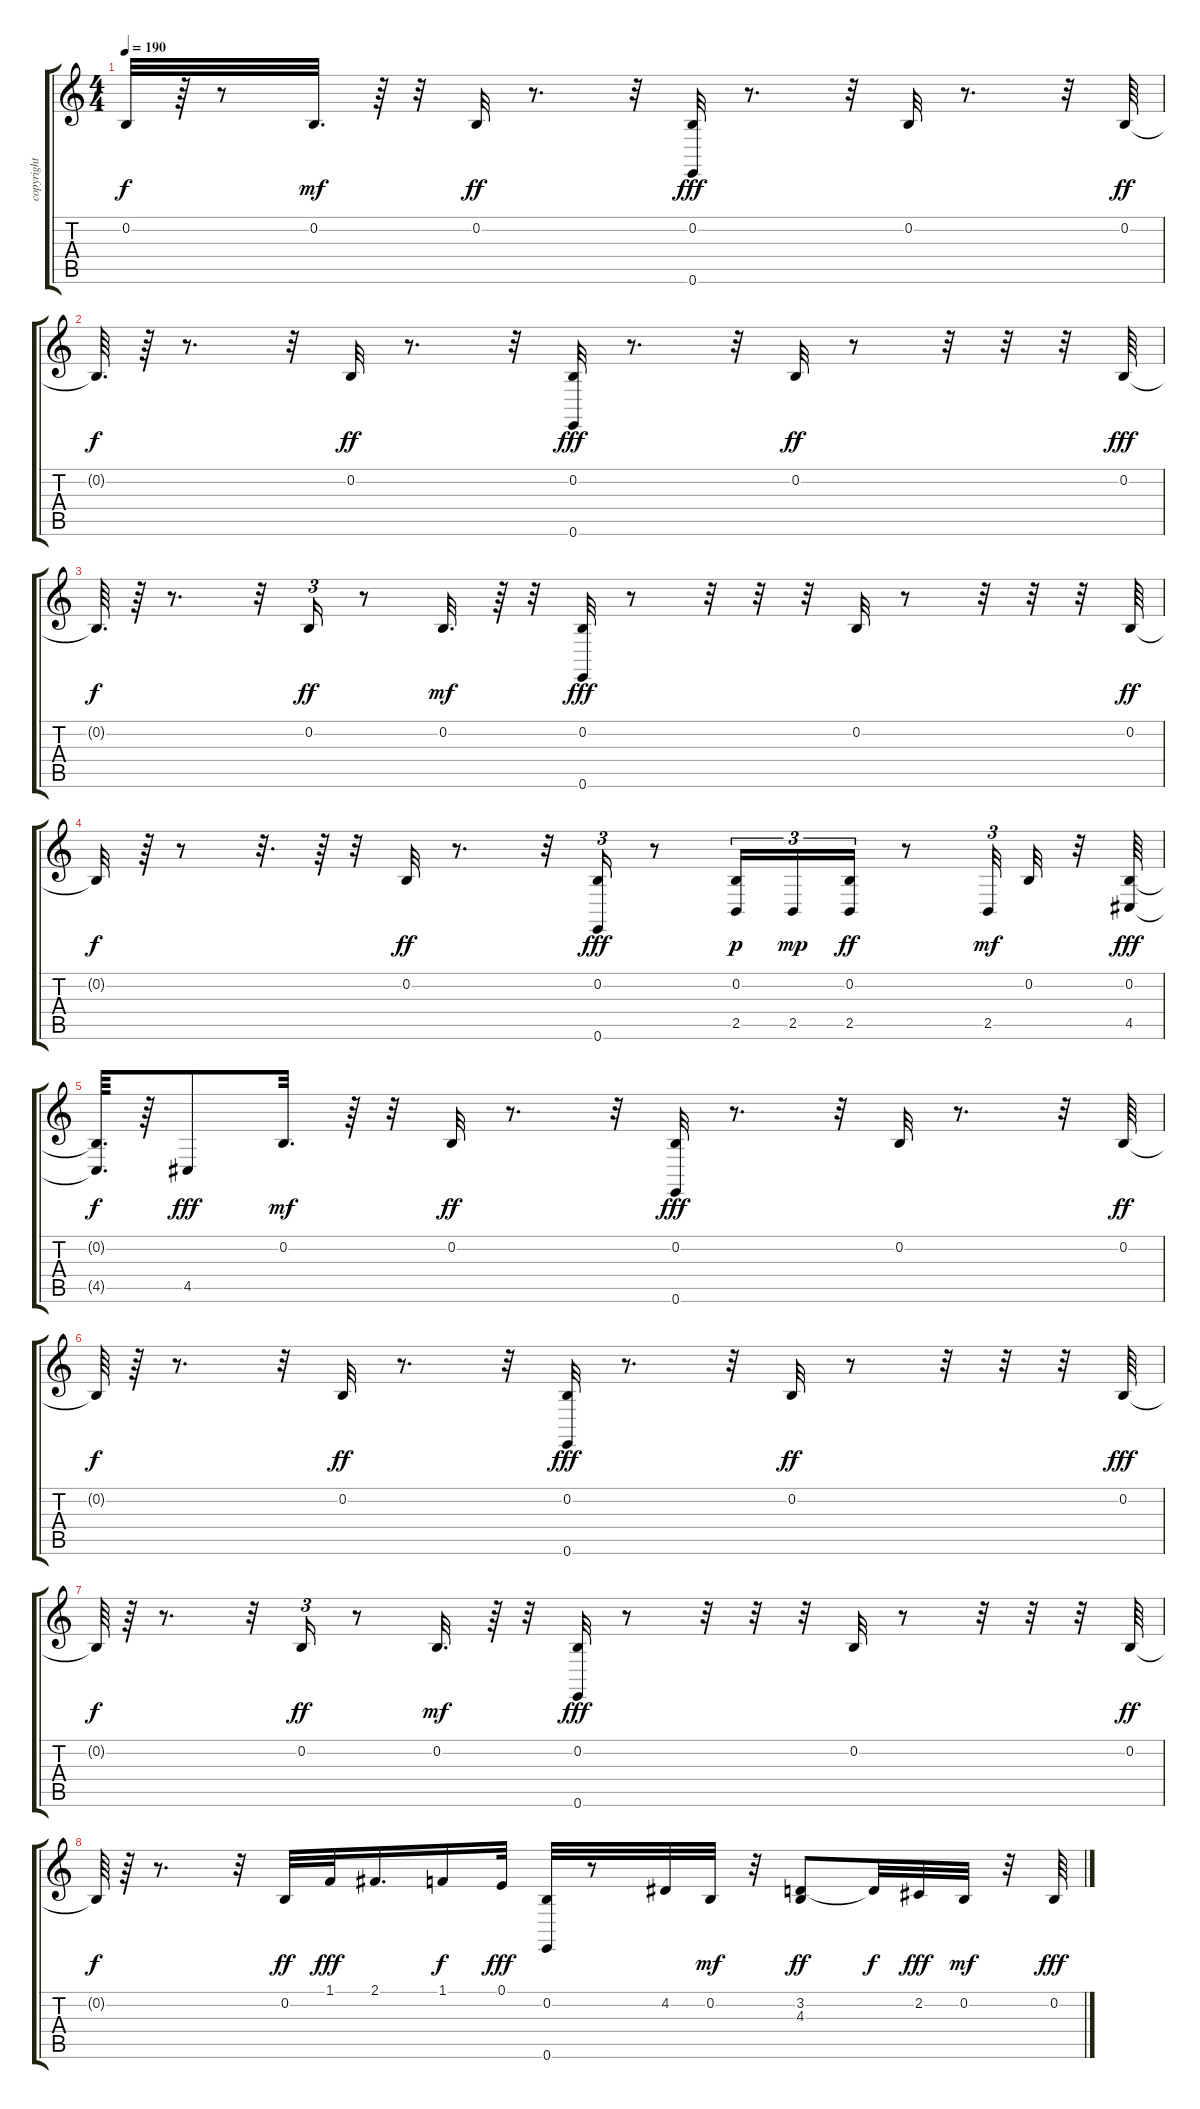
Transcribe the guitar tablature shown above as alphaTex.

\track ("copyright 1998 by" "copyright ") {instrument acousticgrandpiano}
\staff {score tabs}
\tuning (E4 B3 G3 D3 A2 E2) {hide}
\ts (4 4)
\tempo 190
\clef g2
\ks c
0.2{t}.32{dy f} r.64 r.8 0.2.32{d dy mf} r.64 r.32 0.2.32{dy ff} r.8{d} r.32 (0.2 0.6).32{dy fff} r.8{d} r.32 0.2.32 r.8{d} r.32 0.2.64{dy ff} |
0.2{t}.64{d dy f} r.64 r.8{d} r.32 0.2.32{dy ff} r.8{d} r.32 (0.2 0.6).32{dy fff} r.8{d} r.32 0.2.32{dy ff} r.8 r.32 r.32 r.32 0.2.64{dy fff} |
0.2{t}.64{d dy f} r.64 r.8{d} r.32 0.2.16{tu (3 2) dy ff} r.8 0.2.32{d dy mf} r.64 r.32 (0.2 0.6).32{dy fff} r.8 r.32 r.32 r.32 0.2.32 r.8 r.32 r.32 r.32 0.2.64{dy ff} |
0.2{t}.32{dy f} r.64 r.8 r.32{d} r.64 r.32 0.2.32{dy ff} r.8{d} r.32 (0.2 0.6).16{tu (3 2) dy fff} r.8 (0.2 2.5).16{tu (3 2) dy p} 2.5.16{tu (3 2) dy mp} (0.2 2.5).16{tu (3 2) dy ff} r.8 2.5.32{tu (3 2) dy mf} 0.2.32 r.32 (0.2 4.5).64{dy fff} |
(0.2{t} 4.5{t}).64{d dy f} r.64 4.5.8{dy fff} 0.2.32{d dy mf} r.64 r.32 0.2.32{dy ff} r.8{d} r.32 (0.2 0.6).32{dy fff} r.8{d} r.32 0.2.32 r.8{d} r.32 0.2.64{dy ff} |
0.2{t}.64{dy f} r.64 r.8{d} r.32 0.2.32{dy ff} r.8{d} r.32 (0.2 0.6).32{dy fff} r.8{d} r.32 0.2.32{dy ff} r.8 r.32 r.32 r.32 0.2.64{dy fff} |
0.2{t}.64{dy f} r.64 r.8{d} r.32 0.2.16{tu (3 2) dy ff} r.8 0.2.32{d dy mf} r.64 r.32 (0.2 0.6).32{dy fff} r.8 r.32 r.32 r.32 0.2.32 r.8 r.32 r.32 r.32 0.2.64{dy ff} |
0.2{t}.64{dy f} r.64 r.8{d} r.32 0.2.32{dy ff} 1.1.32{dy fff} 2.1.16{d} 1.1.16{dy f} 0.1.32{dy fff} (0.2 0.6).32 r.8 4.2.32 0.2.32{dy mf} r.32 (3.2 4.3).8{dy ff} 3.2{t}.32{dy f} 2.2.32{dy fff} 0.2.32{dy mf} r.32 0.2.64{dy fff}
